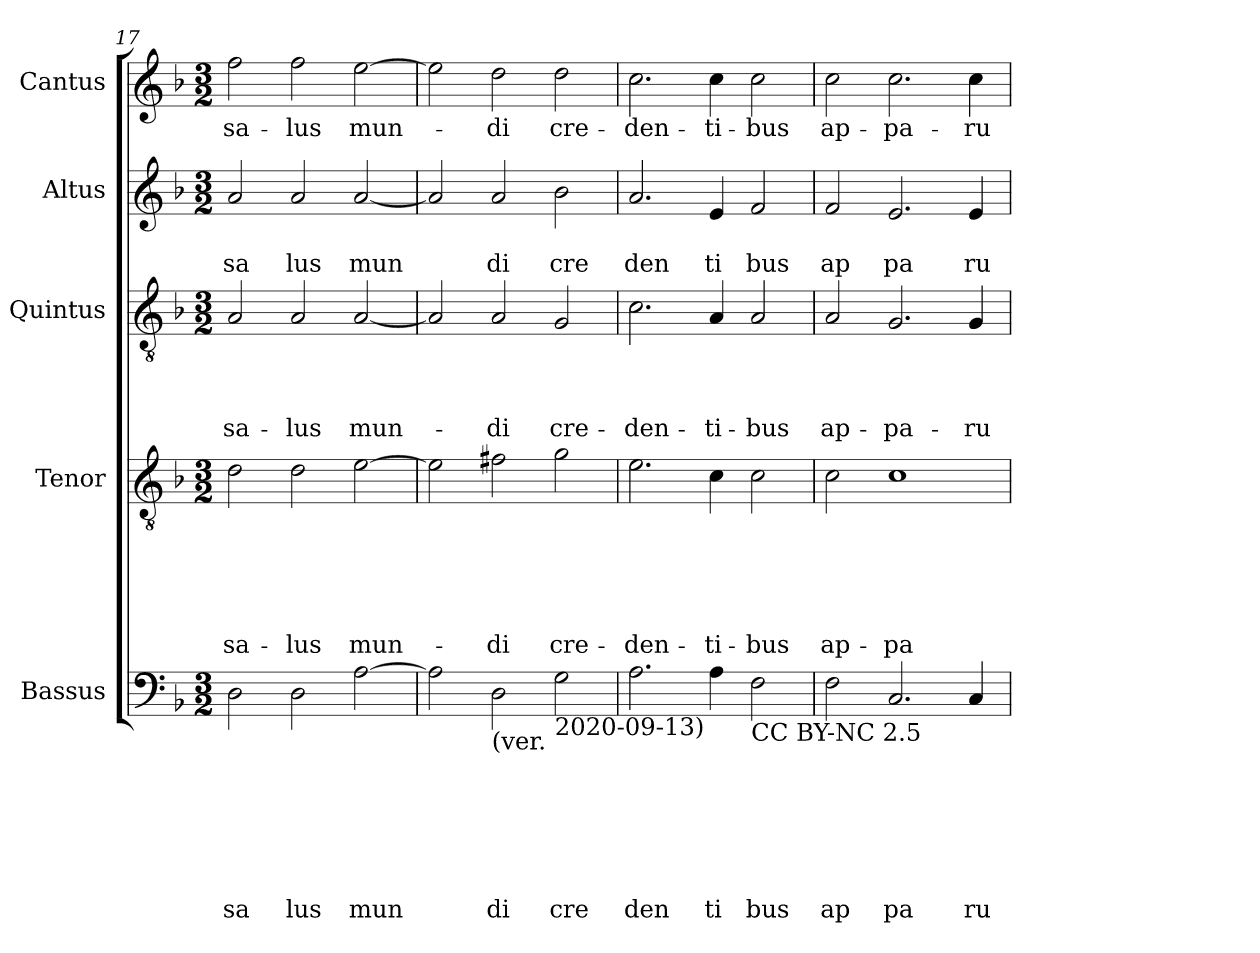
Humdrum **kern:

**kern	**text	**text	**text	**text	**text	**text	**text	**kern	**text	**text	**text	**text	**text	**text	**kern	**text	**text	**text	**text	**kern	**text	**text	**kern	**text
*part5	*part5	*part5	*part5	*part5	*part5	*part5	*part5	*part4	*part4	*part4	*part4	*part4	*part4	*part4	*part3	*part3	*part3	*part3	*part3	*part2	*part2	*part2	*part1	*part1
*staff5	*staff5	*staff5	*staff5	*staff5	*staff5	*staff5	*staff5	*staff4	*staff4	*staff4	*staff4	*staff4	*staff4	*staff4	*staff3	*staff3	*staff3	*staff3	*staff3	*staff2	*staff2	*staff2	*staff1	*staff1
*I"Bassus	*	*	*	*	*	*	*	*I"Tenor	*	*	*	*	*	*	*I"Quintus	*	*	*	*	*I"Altus	*	*	*I"Cantus	*
*clefF4	*	*	*	*	*	*	*	*clefGv2	*	*	*	*	*	*	*clefGv2	*	*	*	*	*clefG2	*	*	*clefG2	*
*k[b-]	*	*	*	*	*	*	*	*k[b-]	*	*	*	*	*	*	*k[b-]	*	*	*	*	*k[b-]	*	*	*k[b-]	*
*F:	*	*	*	*	*	*	*	*F:	*	*	*	*	*	*	*F:	*	*	*	*	*F:	*	*	*F:	*
*M3/2	*	*	*	*	*	*	*	*M3/2	*	*	*	*	*	*	*M3/2	*	*	*	*	*M3/2	*	*	*M3/2	*
=17	=17	=17	=17	=17	=17	=17	=17	=17	=17	=17	=17	=17	=17	=17	=17	=17	=17	=17	=17	=17	=17	=17	=17	=17
!	!	!	!	!	!	!	!LO:LY:b	!	!	!	!	!	!	!LO:LY:b	!	!	!	!	!LO:LY:b	!	!	!LO:LY:b	!	!LO:LY:b
2D\	.	.	.	.	.	.	sa	2d\	.	.	.	.	.	sa-	2A/	.	.	.	sa-	2a/	.	sa	2ff\	sa-
!	!	!	!	!	!	!	!LO:LY:b	!	!	!	!	!	!	!LO:LY:b	!	!	!	!	!LO:LY:b	!	!	!LO:LY:b	!	!LO:LY:b
2D\	.	.	.	.	.	.	lus	2d\	.	.	.	.	.	-lus	2A/	.	.	.	-lus	2a/	.	lus	2ff\	-lus
!	!	!	!	!	!	!	!LO:LY:b	!	!	!	!	!	!	!LO:LY:b	!	!	!	!	!LO:LY:b	!	!	!LO:LY:b	!	!LO:LY:b
[>2A\	.	.	.	.	.	.	mun	[>2e\	.	.	.	.	.	mun-	[<2A/	.	.	.	mun-	[<2a/	.	mun	[>2ee\	mun-
=18	=18	=18	=18	=18	=18	=18	=18	=18	=18	=18	=18	=18	=18	=18	=18	=18	=18	=18	=18	=18	=18	=18	=18	=18
2A\]	.	.	.	.	.	.	.	2e\]	.	.	.	.	.	.	2A/]	.	.	.	.	2a/]	.	.	2ee\]	.
!LO:TX:b:t=(ver.	!	!	!	!	!	!	!	!	!	!	!	!	!	!	!	!	!	!	!	!	!	!	!	!
!	!	!	!	!	!	!	!LO:LY:b	!	!	!	!	!	!	!LO:LY:b	!	!	!	!	!LO:LY:b	!	!	!LO:LY:b	!	!LO:LY:b
2D\	.	.	.	.	.	.	di	2f#X\	.	.	.	.	.	-di	2A/	.	.	.	-di	2a/	.	di	2dd\	-di
!LO:TX:b:t=2020-09-13)	!	!	!	!	!	!	!	!	!	!	!	!	!	!	!	!	!	!	!	!	!	!	!	!
!	!	!	!	!	!	!	!LO:LY:b	!	!	!	!	!	!	!LO:LY:b	!	!	!	!	!LO:LY:b	!	!	!LO:LY:b	!	!LO:LY:b
2G\	.	.	.	.	.	.	cre	2g\	.	.	.	.	.	cre-	2G/	.	.	.	cre-	2b-\	.	cre	2dd\	cre-
=19	=19	=19	=19	=19	=19	=19	=19	=19	=19	=19	=19	=19	=19	=19	=19	=19	=19	=19	=19	=19	=19	=19	=19	=19
!	!	!	!	!	!	!	!LO:LY:b	!	!	!	!	!	!	!LO:LY:b	!	!	!	!	!LO:LY:b	!	!	!LO:LY:b	!	!LO:LY:b
2.A\	.	.	.	.	.	.	den	2.e\	.	.	.	.	.	-den-	2.c\	.	.	.	-den-	2.a/	.	den	2.cc\	-den-
!	!	!	!	!	!	!	!LO:LY:b	!	!	!	!	!	!	!LO:LY:b	!	!	!	!	!LO:LY:b	!	!	!LO:LY:b	!	!LO:LY:b
4A\	.	.	.	.	.	.	ti	4c\	.	.	.	.	.	-ti-	4A/	.	.	.	-ti-	4e/	.	ti	4cc\	-ti-
!LO:TX:b:t=CC BY-NC 2.5	!	!	!	!	!	!	!	!	!	!	!	!	!	!	!	!	!	!	!	!	!	!	!	!
!	!	!	!	!	!	!	!LO:LY:b	!	!	!	!	!	!	!LO:LY:b	!	!	!	!	!LO:LY:b	!	!	!LO:LY:b	!	!LO:LY:b
2F\	.	.	.	.	.	.	bus	2c\	.	.	.	.	.	-bus	2A/	.	.	.	-bus	2f/	.	bus	2cc\	-bus
=20	=20	=20	=20	=20	=20	=20	=20	=20	=20	=20	=20	=20	=20	=20	=20	=20	=20	=20	=20	=20	=20	=20	=20	=20
!	!	!	!	!	!	!	!LO:LY:b	!	!	!	!	!	!	!LO:LY:b	!	!	!	!	!LO:LY:b	!	!	!LO:LY:b	!	!LO:LY:b
2F\	.	.	.	.	.	.	ap	2c\	.	.	.	.	.	ap-	2A/	.	.	.	ap-	2f/	.	ap	2cc\	ap-
!	!	!	!	!	!	!	!LO:LY:b	!	!	!	!	!	!	!LO:LY:b	!	!	!	!	!LO:LY:b	!	!	!LO:LY:b	!	!LO:LY:b
2.C/	.	.	.	.	.	.	pa	1c	.	.	.	.	.	-pa-	2.G/	.	.	.	-pa-	2.e/	.	pa	2.cc\	-pa-
!	!	!	!	!	!	!	!LO:LY:b	!	!	!	!	!	!	!	!	!	!	!	!LO:LY:b	!	!	!LO:LY:b	!	!LO:LY:b
4C/	.	.	.	.	.	.	ru	.	.	.	.	.	.	.	4G/	.	.	.	-ru-	4e/	.	ru	4cc\	-ru-
=	=	=	=	=	=	=	=	=	=	=	=	=	=	=	=	=	=	=	=	=	=	=	=	=
*-	*-	*-	*-	*-	*-	*-	*-	*-	*-	*-	*-	*-	*-	*-	*-	*-	*-	*-	*-	*-	*-	*-	*-	*-
